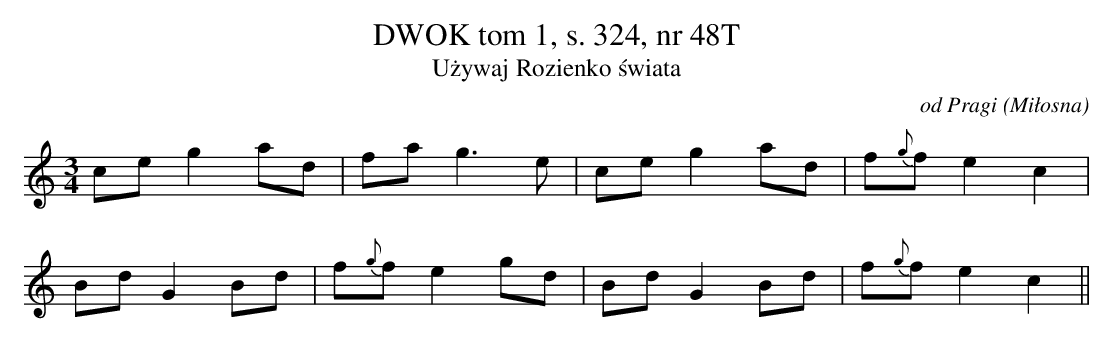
X:1
T: DWOK tom 1, s. 324, nr 48T
T: Używaj Rozienko świata
O: od Pragi (Miłosna)
M: 3/4
L: 1/8
K: C
ceg2ad | fag3e | ceg2ad | f{g}fe2c2 |
BdG2Bd | f{g}fe2gd | BdG2Bd | f{g}fe2c2||
